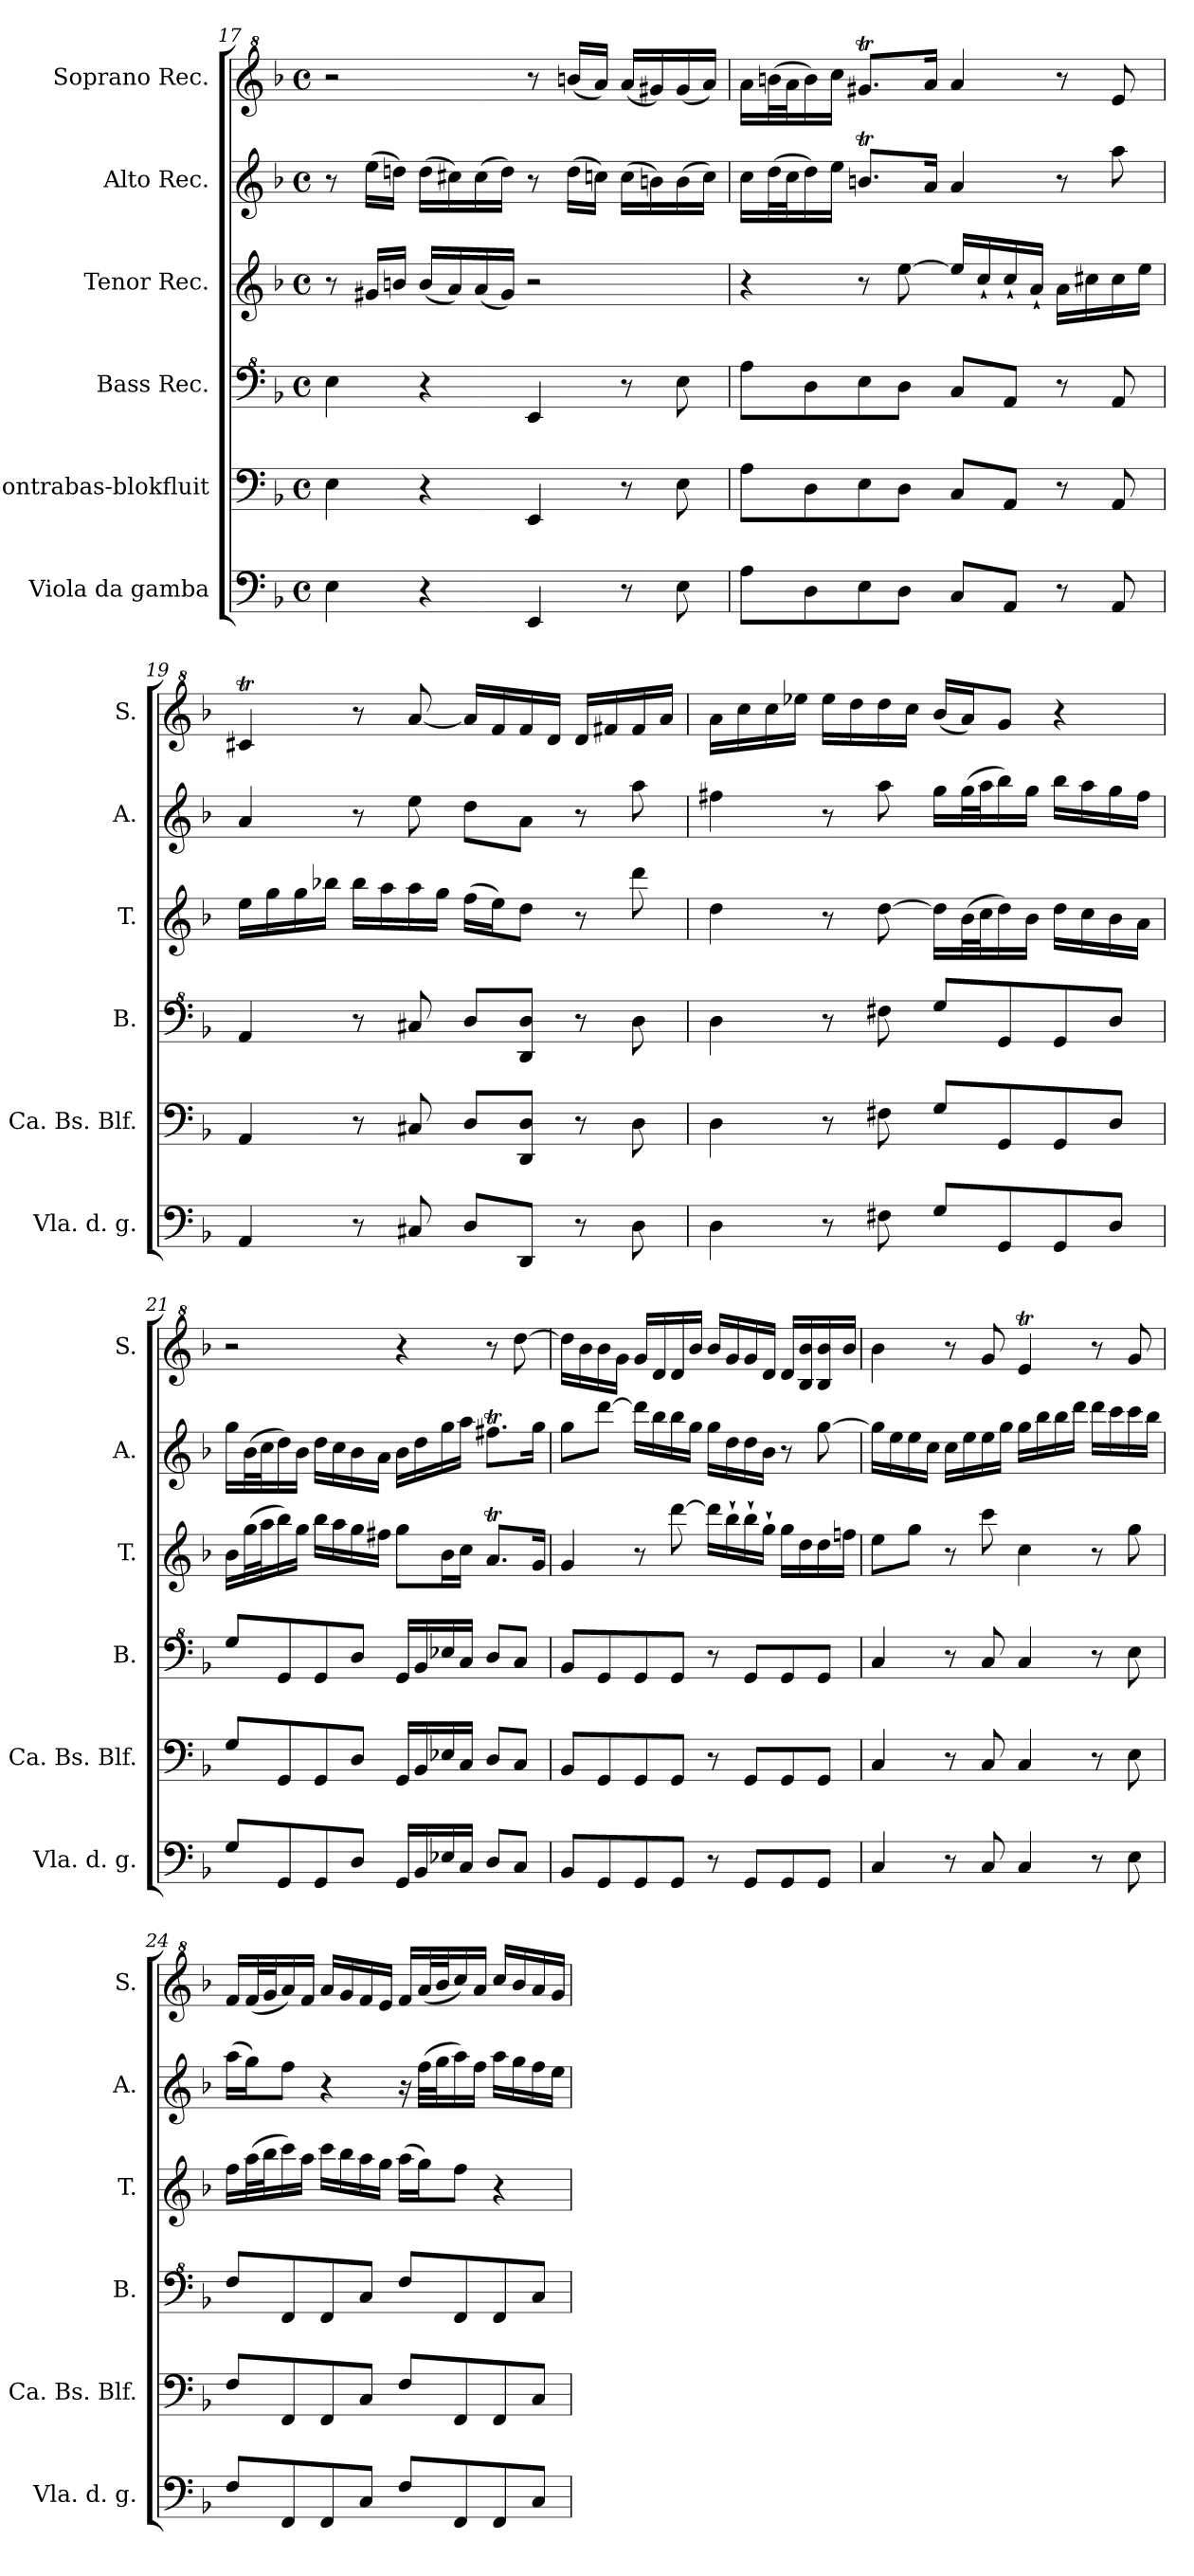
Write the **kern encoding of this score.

**kern	**kern	**kern	**kern	**kern	**kern
*part6	*part5	*part4	*part3	*part2	*part1
*staff6	*staff5	*staff4	*staff3	*staff2	*staff1
*I"Viola da gamba	*I"Contrabas-blokfluit	*I"Bass Rec.	*I"Tenor Rec.	*I"Alto Rec.	*I"Soprano Rec.
*I'Vla. d. g.	*I'Ca. Bs. Blf.	*I'B.	*I'T.	*I'A.	*I'S.
!!LO:LB:g=z
*clefF4	*clefF4	*clefF^4	*clefG2	*clefG2	*clefG^2
*k[b-]	*k[b-]	*k[b-]	*k[b-]	*k[b-]	*k[b-]
*M4/4	*M4/4	*M4/4	*M4/4	*M4/4	*M4/4
*met(c)	*met(c)	*met(c)	*met(c)	*met(c)	*met(c)
=17	=17	=17	=17	=17	=17
4E\	4E\	4e\	8r	8r	2r
.	.	.	16g#X/LL	(>16ee\LL	.
.	.	.	16bn/JJ	16ddn\JJ)	.
4r	4r	4r	(<16b/LL	(>16dd\LL	.
.	.	.	16a/)	16cc#X\)	.
.	.	.	(<16a/	(>16cc#\	.
.	.	.	16g#/JJ)	16dd\JJ)	.
4EE/	4EE/	4E/	2r	8r	8r
.	.	.	.	(>16dd\LL	(<16bbn/LL
.	.	.	.	16ccn\JJ)	16aa/JJ)
8r	8r	8r	.	(>16cc\LL	(<16aa/LL
.	.	.	.	16bn\)	16gg#X/)
8E\	8E\	8e\	.	(>16b\	(<16gg#/
.	.	.	.	16cc\JJ)	16aa/JJ)
=18	=18	=18	=18	=18	=18
8A\L	8A\L	8a\L	4r	16cc\LL	16aa\LL
.	.	.	.	(>32dd\L	(>32bbn\L
.	.	.	.	32cc\J	32aa\J
8D\	8D\	8d\	.	16dd\)	16bb\)
.	.	.	.	16ee\JJ	16ccc\JJ
8E\	8E\	8e\	8r	8.bnt/L	8.gg#Xt/L
8D\J	8D\J	8d\J	[8ee\	.	.
.	.	.	.	16a/Jk	16aa/Jk
8C/L	8C/L	8c/L	16ee/LL]	4a/	4aa/
.	.	.	16cc`/	.	.
8AA/J	8AA/J	8A/J	16cc`/	.	.
.	.	.	16a`/JJ	.	.
8r	8r	8r	16a\LL	8r	8r
.	.	.	16cc#X\	.	.
8AA/	8AA/	8A/	16cc#\	8aa\	8ee/
.	.	.	16ee\JJ	.	.
=19	=19	=19	=19	=19	=19
4AA/	4AA/	4A/	16ee\LL	4a/	4cc#Xt/
.	.	.	16gg\	.	.
.	.	.	16gg\	.	.
.	.	.	16bb-X\JJ	.	.
8r	8r	8r	16bb-\LL	8r	8r
.	.	.	16aa\	.	.
8C#X/	8C#X/	8c#X/	16aa\	8ee\	[8aa/
.	.	.	16gg\JJ	.	.
8D/L	8D/L	8d/L	(>16ff\LL	8dd\L	16aa/LL]
.	.	.	16ee\J)	.	16ff/
8DD/J	8DD/ 8D/J	8D/ 8d/J	8dd\J	8a\J	16ff/
.	.	.	.	.	16dd/JJ
8r	8r	8r	8r	8r	16dd/LL
.	.	.	.	.	16ff#X/
8D\	8D\	8d\	8ddd\	8aa\	16ff#/
.	.	.	.	.	16aa/JJ
=20	=20	=20	=20	=20	=20
4D\	4D\	4d\	4dd\	4ff#X\	16aa\LL
.	.	.	.	.	16ccc\
.	.	.	.	.	16ccc\
.	.	.	.	.	16eee-X\JJ
8r	8r	8r	8r	8r	16eee-\LL
.	.	.	.	.	16ddd\
8F#X\	8F#X\	8f#X\	[8dd\	8aa\	16ddd\
.	.	.	.	.	16ccc\JJ
8G/L	8G/L	8g/L	16dd\LL]	16gg\LL	(<16bb-/LL
.	.	.	(>32b-\L	(>32gg\L	16aa/J)
.	.	.	32cc\J	32aa\J	.
8GG/	8GG/	8G/	16dd\)	16bb-\)	8gg/J
.	.	.	16b-\JJ	16gg\JJ	.
8GG/	8GG/	8G/	16dd\LL	16bb-\LL	4r
.	.	.	16cc\	16aa\	.
8D/J	8D/J	8d/J	16b-\	16gg\	.
.	.	.	16a\JJ	16ff#\JJ	.
!!LO:PB:g=z
=21	=21	=21	=21	=21	=21
8G/L	8G/L	8g/L	16b-\LL	16gg\LL	2r
.	.	.	(>32gg\L	(>32b-\L	.
.	.	.	32aa\J	32cc\J	.
8GG/	8GG/	8G/	16bb-\)	16dd\)	.
.	.	.	16gg\JJ	16b-\JJ	.
8GG/	8GG/	8G/	16bb-\LL	16dd\LL	.
.	.	.	16aa\	16cc\	.
8D/J	8D/J	8d/J	16gg\	16b-\	.
.	.	.	16ff#X\JJ	16a\JJ	.
16GG/LL	16GG/LL	16G/LL	8gg\L	16b-\LL	4r
16BB-/	16BB-/	16B-/	.	16dd\	.
16E-X/	16E-X/	16e-X/	16b-\L	16gg\	.
16C/JJ	16C/JJ	16c/JJ	16cc\JJ	16aa\JJ	.
8D/L	8D/L	8d/L	8.at/L	8.ff#Xt\L	8r
8C/J	8C/J	8c/J	.	.	[8ddd\
.	.	.	16g/Jk	16gg\Jk	.
=22	=22	=22	=22	=22	=22
8BB-/L	8BB-/L	8B-/L	4g/	8gg\L	16ddd\LL]
.	.	.	.	.	16bb-\
8GG/	8GG/	8G/	.	[8ddd\J	16bb-\
.	.	.	.	.	16gg\JJ
8GG/	8GG/	8G/	8r	16ddd\LL]	16gg/LL
.	.	.	.	16bb-\	16dd/
8GG/J	8GG/J	8G/J	[8ddd\	16bb-\	16dd/
.	.	.	.	16gg\JJ	16bb-/JJ
8r	8r	8r	16ddd\LL]	16gg\LL	16bb-/LL
.	.	.	16bb-`\	16dd\	16gg/
8GG/L	8GG/L	8G/L	16bb-`\	16dd\	16gg/
.	.	.	16gg`\JJ	16b-\JJ	16dd/JJ
8GG/	8GG/	8G/	16gg\LL	8r	16dd/LL
.	.	.	16dd\	.	16b-/ 16bb-/
8GG/J	8GG/J	8G/J	16dd\	[8gg\	16b-/ 16bb-/
.	.	.	16ffn\JJ	.	16bb-/JJ
=23	=23	=23	=23	=23	=23
4C/	4C/	4c/	8ee\L	16gg\LL]	4bb-\
.	.	.	.	16ee\	.
.	.	.	8gg\J	16ee\	.
.	.	.	.	16cc\JJ	.
8r	8r	8r	8r	16cc\LL	8r
.	.	.	.	16ee\	.
8C/	8C/	8c/	8ccc\	16ee\	8gg/
.	.	.	.	16gg\JJ	.
4C/	4C/	4c/	4cc\	16gg\LL	4eet/
.	.	.	.	16bb-\	.
.	.	.	.	16bb-\	.
.	.	.	.	16ddd\JJ	.
8r	8r	8r	8r	16ddd\LL	8r
.	.	.	.	16ccc\	.
8E\	8E\	8e\	8gg\	16ccc\	8gg/
.	.	.	.	16bb-\JJ	.
!!LO:LB:g=z
=24	=24	=24	=24	=24	=24
8F/L	8F/L	8f/L	16ff\LL	(>16aa\LL	16ff/LL
.	.	.	(>32aa\L	16gg\J)	(<32ff/L
.	.	.	32bb-\J	.	32gg/J
8FF/	8FF/	8F/	16ccc\)	8ff\J	16aa/)
.	.	.	16aa\JJ	.	16ff/JJ
8FF/	8FF/	8F/	16ccc\LL	4r	16aa/LL
.	.	.	16bb-\	.	16gg/
8C/J	8C/J	8c/J	16aa\	.	16ff/
.	.	.	16gg\JJ	.	16ee/JJ
8F/L	8F/L	8f/L	(>16aa\LL	16r	16ff/LL
.	.	.	16gg\J)	(>32ff\LLL	(<32aa/L
.	.	.	.	32gg\J	32bb-/J
8FF/	8FF/	8F/	8ff\J	16aa\)	16ccc/)
.	.	.	.	16ff\JJ	16aa/JJ
8FF/	8FF/	8F/	4r	16aa\LL	16ccc/LL
.	.	.	.	16gg\	16bb-/
8C/J	8C/J	8c/J	.	16ff\	16aa/
.	.	.	.	16ee\JJ	16gg/JJ
=	=	=	=	=	=
*-	*-	*-	*-	*-	*-
